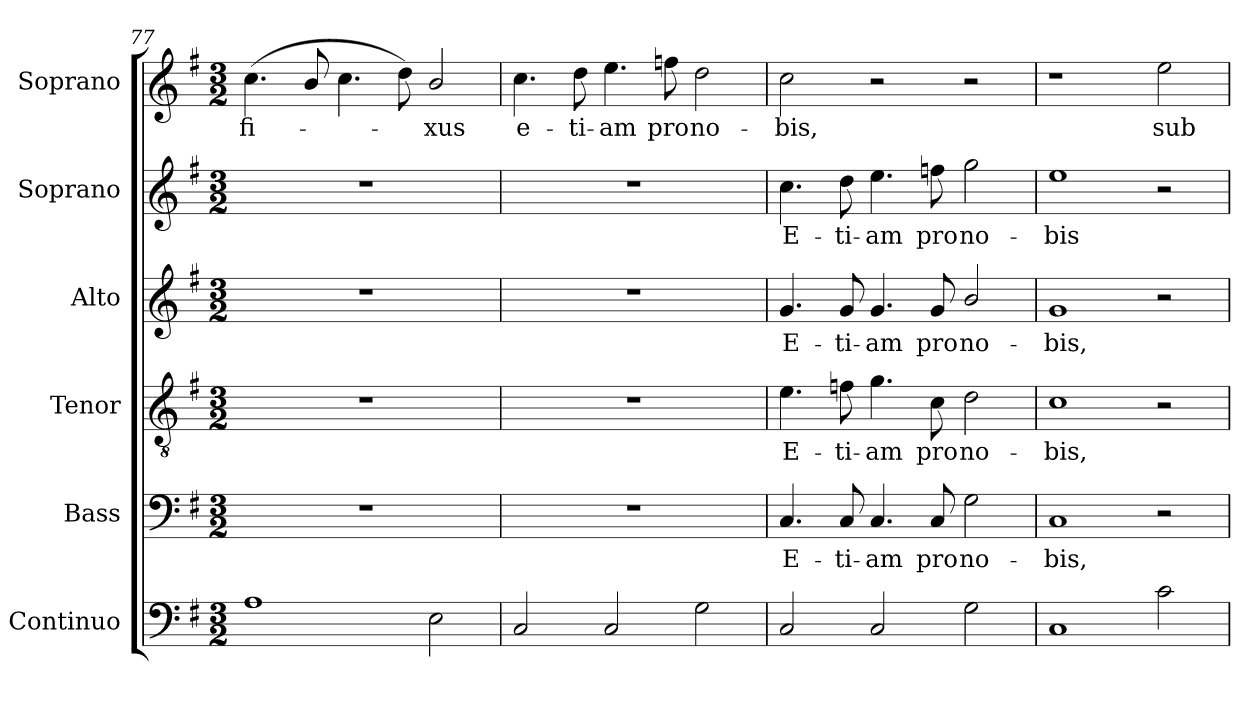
**kern	**kern	**text	**kern	**text	**kern	**text	**kern	**text	**kern	**text
*part6	*part5	*part5	*part4	*part4	*part3	*part3	*part2	*part2	*part1	*part1
*staff6	*staff5	*staff5	*staff4	*staff4	*staff3	*staff3	*staff2	*staff2	*staff1	*staff1
*I"Continuo	*I"Bass	*	*I"Tenor	*	*I"Alto	*	*I"Soprano	*	*I"Soprano	*
*I'Cont.	*I'B.	*	*I'T.	*	*I'A.	*	*I'S.	*	*I'S.	*
*clefF4	*clefF4	*	*clefGv2	*	*clefG2	*	*clefG2	*	*clefG2	*
*	*	*	*ITrd7c12	*	*	*	*	*	*	*
*k[f#]	*k[f#]	*	*k[f#]	*	*k[f#]	*	*k[f#]	*	*k[f#]	*
*G:	*G:	*	*G:	*	*G:	*	*G:	*	*G:	*
*M3/2	*M3/2	*	*M3/2	*	*M3/2	*	*M3/2	*	*M3/2	*
=77	=77	=77	=77	=77	=77	=77	=77	=77	=77	=77
!	!LO:N:vis=1	!	!LO:N:vis=1	!	!LO:N:vis=1	!	!LO:N:vis=1	!	!	!
!	!	!	!	!	!	!	!	!	!	!LO:LY:b:color=#000000
1Ai	1.r	.	1.r	.	1.r	.	1.r	.	(4.cci\	-fi-
.	.	.	.	.	.	.	.	.	8bi/	.
.	.	.	.	.	.	.	.	.	4.cci\	.
.	.	.	.	.	.	.	.	.	8ddi\)	.
!	!	!	!	!	!	!	!	!	!	!LO:LY:b:color=#000000
2Ei\	.	.	.	.	.	.	.	.	2bi/	-xus
=78	=78	=78	=78	=78	=78	=78	=78	=78	=78	=78
!	!LO:N:vis=1	!	!LO:N:vis=1	!	!LO:N:vis=1	!	!LO:N:vis=1	!	!	!
!	!	!	!	!	!	!	!	!	!	!LO:LY:b:color=#000000
2Ci/	1.r	.	1.r	.	1.r	.	1.r	.	4.cci\	e-
!	!	!	!	!	!	!	!	!	!	!LO:LY:b:color=#000000
.	.	.	.	.	.	.	.	.	8ddi\	-ti-
!	!	!	!	!	!	!	!	!	!	!LO:LY:b:color=#000000
2Ci/	.	.	.	.	.	.	.	.	4.eei\	-am
!	!	!	!	!	!	!	!	!	!	!LO:LY:b:color=#000000
.	.	.	.	.	.	.	.	.	8ffni\	pro
!	!	!	!	!	!	!	!	!	!	!LO:LY:b:color=#000000
2Gi\	.	.	.	.	.	.	.	.	2ddi\	no-
=79	=79	=79	=79	=79	=79	=79	=79	=79	=79	=79
!	!	!LO:LY:b:color=#000000	!	!	!	!	!	!	!	!
!	!	!	!	!LO:LY:b:color=#000000	!	!	!	!	!	!
!	!	!	!	!	!	!LO:LY:b:color=#000000	!	!	!	!
!	!	!	!	!	!	!	!	!LO:LY:b:color=#000000	!	!
!	!	!	!	!	!	!	!	!	!	!LO:LY:b:color=#000000
2Ci/	4.Ci/	E-	4.Ei\	E-	4.gi/	E-	4.cci\	E-	2cci\	-bis,
!	!	!LO:LY:b:color=#000000	!	!	!	!	!	!	!	!
!	!	!	!	!LO:LY:b:color=#000000	!	!	!	!	!	!
!	!	!	!	!	!	!LO:LY:b:color=#000000	!	!	!	!
!	!	!	!	!	!	!	!	!LO:LY:b:color=#000000	!	!
.	8Ci/	-ti-	8Fni\	-ti-	8gi/	-ti-	8ddi\	-ti-	.	.
!	!	!LO:LY:b:color=#000000	!	!	!	!	!	!	!	!
!	!	!	!	!LO:LY:b:color=#000000	!	!	!	!	!	!
!	!	!	!	!	!	!LO:LY:b:color=#000000	!	!	!	!
!	!	!	!	!	!	!	!	!LO:LY:b:color=#000000	!	!
2Ci/	4.Ci/	-am	4.Gi\	-am	4.gi/	-am	4.eei\	-am	2r	.
!	!	!LO:LY:b:color=#000000	!	!	!	!	!	!	!	!
!	!	!	!	!LO:LY:b:color=#000000	!	!	!	!	!	!
!	!	!	!	!	!	!LO:LY:b:color=#000000	!	!	!	!
!	!	!	!	!	!	!	!	!LO:LY:b:color=#000000	!	!
.	8Ci/	pro	8Ci\	pro	8gi/	pro	8ffni\	pro	.	.
!	!	!LO:LY:b:color=#000000	!	!	!	!	!	!	!	!
!	!	!	!	!LO:LY:b:color=#000000	!	!	!	!	!	!
!	!	!	!	!	!	!LO:LY:b:color=#000000	!	!	!	!
!	!	!	!	!	!	!	!	!LO:LY:b:color=#000000	!	!
2Gi\	2Gi\	no-	2Di\	no-	2bi/	no-	2ggi\	no-	2r	.
=80	=80	=80	=80	=80	=80	=80	=80	=80	=80	=80
!	!	!LO:LY:b:color=#000000	!	!	!	!	!	!	!	!
!	!	!	!	!LO:LY:b:color=#000000	!	!	!	!	!	!
!	!	!	!	!	!	!LO:LY:b:color=#000000	!	!	!	!
!	!	!	!	!	!	!	!	!LO:LY:b:color=#000000	!	!
1Ci	1Ci	-bis,	1Ci	-bis,	1gi	-bis,	1eei	-bis	1r	.
!	!	!	!	!	!	!	!	!	!	!LO:LY:b:color=#000000
2ci\	2r	.	2r	.	2r	.	2r	.	2eei\	sub
=	=	=	=	=	=	=	=	=	=	=
*-	*-	*-	*-	*-	*-	*-	*-	*-	*-	*-
